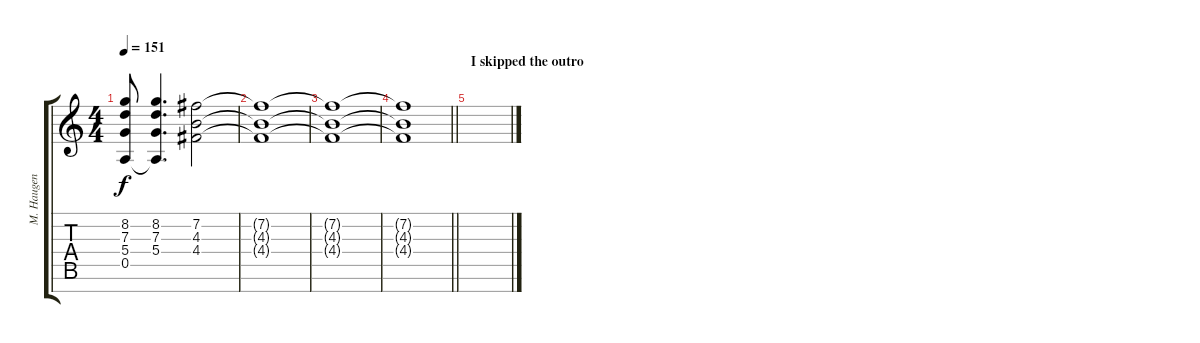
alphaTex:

\track ("M. Haugen" "M. Haugen") {instrument distortionguitar}
\staff {score tabs}
\tuning (E4 B3 G3 D3 A2 E2 B1) {hide}
\ts (4 4)
\tempo 151
\clef g2
\ks c
(8.2{t} 7.3{t} 5.4{t} 0.5{t}).8{dy f} (8.2 7.3 5.4 0.5{t}).4{d} (7.2 4.3 4.4).2 |
(7.2{t} 4.3{t} 4.4{t}).1 |
(7.2{t} 4.3{t} 4.4{t}).1 |
\barLineRight lightlight
(7.2{t} 4.3{t} 4.4{t}).1 |
\section ("" "I skipped the outro")
